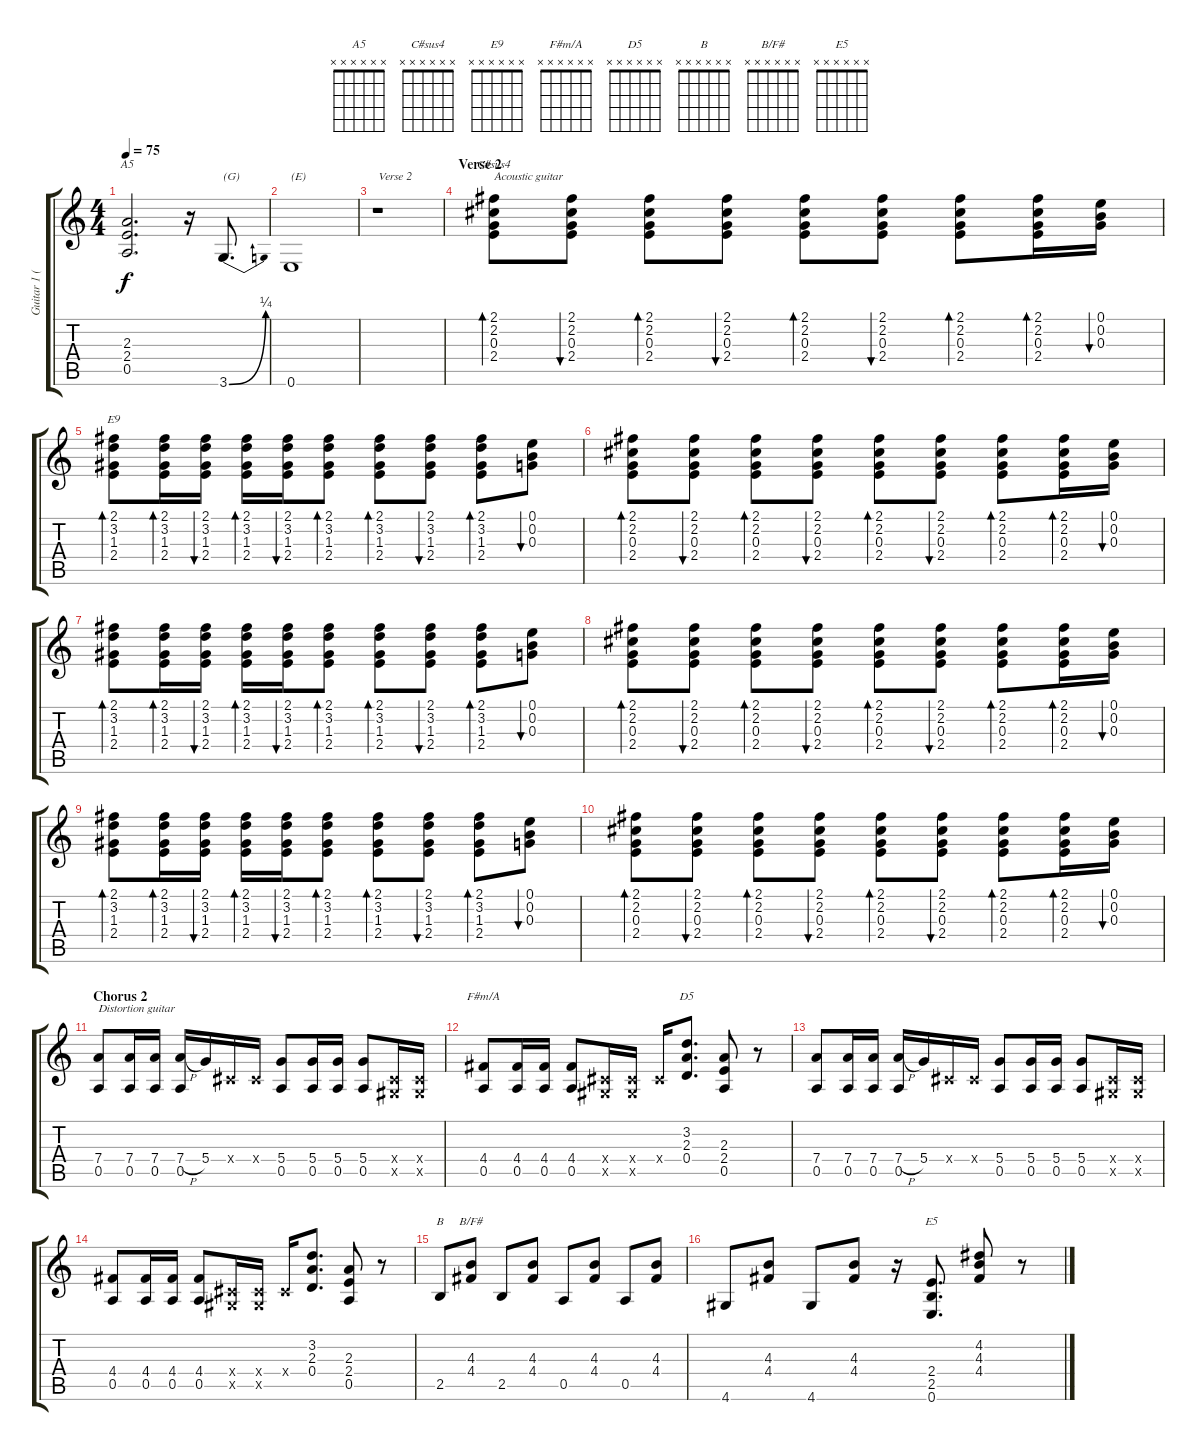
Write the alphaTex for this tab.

\track ("Guitar 1 (Jimmy P.)" "Guitar 1 (") {instrument distortionguitar}
\staff {score tabs}
\tuning (E4 B3 G3 D3 A2 E2) {hide}
\chord ("A5" x x x x x x)
\chord ("C#sus4" x x x x x x)
\chord ("E9" x x x x x x)
\chord ("F#m/A" x x x x x x)
\chord ("D5" x x x x x x)
\chord ("B" x x x x x x)
\chord ("B/F#" x x x x x x)
\chord ("E5" x x x x x x)
\ts (4 4)
\tempo 75
\clef g2
\ks c
(2.3 2.4 0.5).2{d ch "A5" dy f} r.16 3.6{be (bend 0 0 60 1)}.8{d txt "(G)"} |
0.6.1{txt "(E)" volume 3} |
r.1{txt "Verse 2"} |
\section ("" "Verse 2")
(2.1 2.2 0.3 2.4).8{bd 30 ch "C#sus4" txt "Acoustic guitar" volume 8 instrument electricguitarjazz} (2.1 2.2 0.3 2.4).8{bu 30} (2.1 2.2 0.3 2.4).8{bd 30} (2.1 2.2 0.3 2.4).8{bu 30} (2.1 2.2 0.3 2.4).8{bd 30} (2.1 2.2 0.3 2.4).8{bu 30} (2.1 2.2 0.3 2.4).8{bd 30} (2.1 2.2 0.3 2.4).16{bd 30} (0.1 0.2 0.3).16{bu 30} |
(2.1 3.2 1.3 2.4).8{bd 30 ch "E9"} (2.1 3.2 1.3 2.4).16{bd 30} (2.1 3.2 1.3 2.4).16{bu 30} (2.1 3.2 1.3 2.4).16{bd 30} (2.1 3.2 1.3 2.4).16{bu 30} (2.1 3.2 1.3 2.4).8{bd 30} (2.1 3.2 1.3 2.4).8{bd 30} (2.1 3.2 1.3 2.4).8{bu 30} (2.1 3.2 1.3 2.4).8{bd 30} (0.1 0.2 0.3).8{bu 30} |
(2.1 2.2 0.3 2.4).8{bd 30 volume 8 instrument electricguitarjazz} (2.1 2.2 0.3 2.4).8{bu 30} (2.1 2.2 0.3 2.4).8{bd 30} (2.1 2.2 0.3 2.4).8{bu 30} (2.1 2.2 0.3 2.4).8{bd 30} (2.1 2.2 0.3 2.4).8{bu 30} (2.1 2.2 0.3 2.4).8{bd 30} (2.1 2.2 0.3 2.4).16{bd 30} (0.1 0.2 0.3).16{bu 30} |
(2.1 3.2 1.3 2.4).8{bd 30} (2.1 3.2 1.3 2.4).16{bd 30} (2.1 3.2 1.3 2.4).16{bu 30} (2.1 3.2 1.3 2.4).16{bd 30} (2.1 3.2 1.3 2.4).16{bu 30} (2.1 3.2 1.3 2.4).8{bd 30} (2.1 3.2 1.3 2.4).8{bd 30} (2.1 3.2 1.3 2.4).8{bu 30} (2.1 3.2 1.3 2.4).8{bd 30} (0.1 0.2 0.3).8{bu 30} |
(2.1 2.2 0.3 2.4).8{bd 30 volume 8 instrument electricguitarjazz} (2.1 2.2 0.3 2.4).8{bu 30} (2.1 2.2 0.3 2.4).8{bd 30} (2.1 2.2 0.3 2.4).8{bu 30} (2.1 2.2 0.3 2.4).8{bd 30} (2.1 2.2 0.3 2.4).8{bu 30} (2.1 2.2 0.3 2.4).8{bd 30} (2.1 2.2 0.3 2.4).16{bd 30} (0.1 0.2 0.3).16{bu 30} |
(2.1 3.2 1.3 2.4).8{bd 30} (2.1 3.2 1.3 2.4).16{bd 30} (2.1 3.2 1.3 2.4).16{bu 30} (2.1 3.2 1.3 2.4).16{bd 30} (2.1 3.2 1.3 2.4).16{bu 30} (2.1 3.2 1.3 2.4).8{bd 30} (2.1 3.2 1.3 2.4).8{bd 30} (2.1 3.2 1.3 2.4).8{bu 30} (2.1 3.2 1.3 2.4).8{bd 30} (0.1 0.2 0.3).8{bu 30} |
(2.1 2.2 0.3 2.4).8{bd 30 volume 8 instrument electricguitarjazz} (2.1 2.2 0.3 2.4).8{bu 30} (2.1 2.2 0.3 2.4).8{bd 30} (2.1 2.2 0.3 2.4).8{bu 30} (2.1 2.2 0.3 2.4).8{bd 30} (2.1 2.2 0.3 2.4).8{bu 30} (2.1 2.2 0.3 2.4).8{bd 30} (2.1 2.2 0.3 2.4).16{bd 30} (0.1 0.2 0.3).16{bu 30} |
\section ("" "Chorus 2")
(7.4 0.5).8{txt "Distortion guitar" volume 16 instrument distortionguitar} (7.4 0.5).16 (7.4 0.5).16 (7.4{h} 0.5).16 5.4.16 -1.4{x}.16 -1.4{x}.16 (5.4 0.5).8 (5.4 0.5).16 (5.4 0.5).16 (5.4 0.5).8 (-1.4{x} -1.5{x}).16 (-1.4{x} -1.5{x}).16 |
(4.4 0.5).8{ch "F#m/A"} (4.4 0.5).16 (4.4 0.5).16 (4.4 0.5).8 (-1.4{x} -1.5{x}).16 (-1.4{x} -1.5{x}).16 -1.4{x}.16 (3.2 2.3 0.4).8{d ch "D5"} (2.3 2.4 0.5).8 r.8 |
(7.4 0.5).8{volume 16 instrument distortionguitar} (7.4 0.5).16 (7.4 0.5).16 (7.4{h} 0.5).16 5.4.16 -1.4{x}.16 -1.4{x}.16 (5.4 0.5).8 (5.4 0.5).16 (5.4 0.5).16 (5.4 0.5).8 (-1.4{x} -1.5{x}).16 (-1.4{x} -1.5{x}).16 |
(4.4 0.5).8 (4.4 0.5).16 (4.4 0.5).16 (4.4 0.5).8 (-1.4{x} -1.5{x}).16 (-1.4{x} -1.5{x}).16 -1.4{x}.16 (3.2 2.3 0.4).8{d} (2.3 2.4 0.5).8 r.8 |
2.5.8{ch "B" volume 14 instrument distortionguitar} (4.3 4.4).8{ch "B/F#"} 2.5.8 (4.3 4.4).8 0.5.8 (4.3 4.4).8 0.5.8 (4.3 4.4).8 |
4.6.8 (4.3 4.4).8 4.6.8 (4.3 4.4).8 r.16 (2.4 2.5 0.6).8{d ch "E5"} (4.2 4.3 4.4).8 r.8
